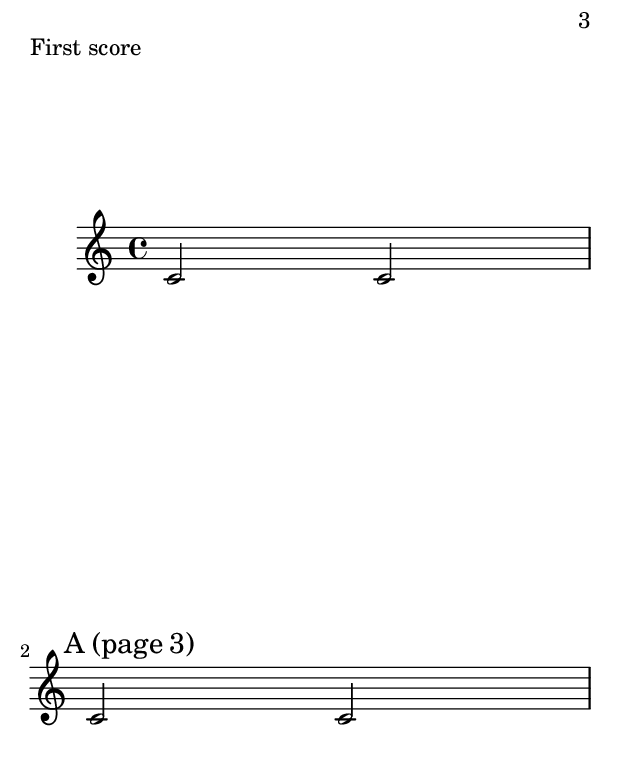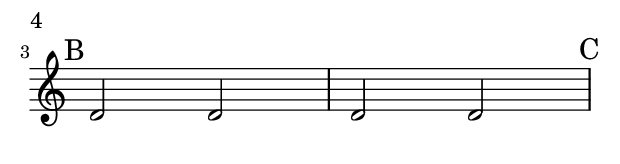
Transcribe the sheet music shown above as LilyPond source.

\version "2.17.6"

\header {
  texidoc = "Page labels may be placed inside music or at top-level,
and referred to in markups."
}

#(set-default-paper-size "a6")

#(define-markup-command (toc-line layout props label text) (symbol? markup?)
  (interpret-markup layout props
   (markup #:fill-line (text #:page-ref label "8" "?"))))

\book {
  \markup \huge \fill-line { \null "Title Page" \null }

  \pageBreak

  \label #'toc
  \markup \column {
    \large \fill-line { \null "Table of contents" \null }
    \toc-line #'toc "Table of contents"
    \toc-line #'firstScore "First Score"
    \toc-line #'markA "Mark A"
    \toc-line #'markB "Mark B"
    \toc-line #'markC "Mark C"
    \toc-line #'unknown "Unknown label"
  }

  \pageBreak

  \label #'firstScore
  \score {
    { c'2 c'
      \mark \markup { A (page \concat { \page-ref #'markA "0" "?" ) }} \label #'markA 
      c' c'
      \pageBreak
      \mark "B" \label #'markB
      d' d'
      d' d'
      \once \override Score.RehearsalMark.break-visibility = #begin-of-line-invisible
      \mark "C" \label #'markC
    }
    \header { piece = "First score" }
  }
}
